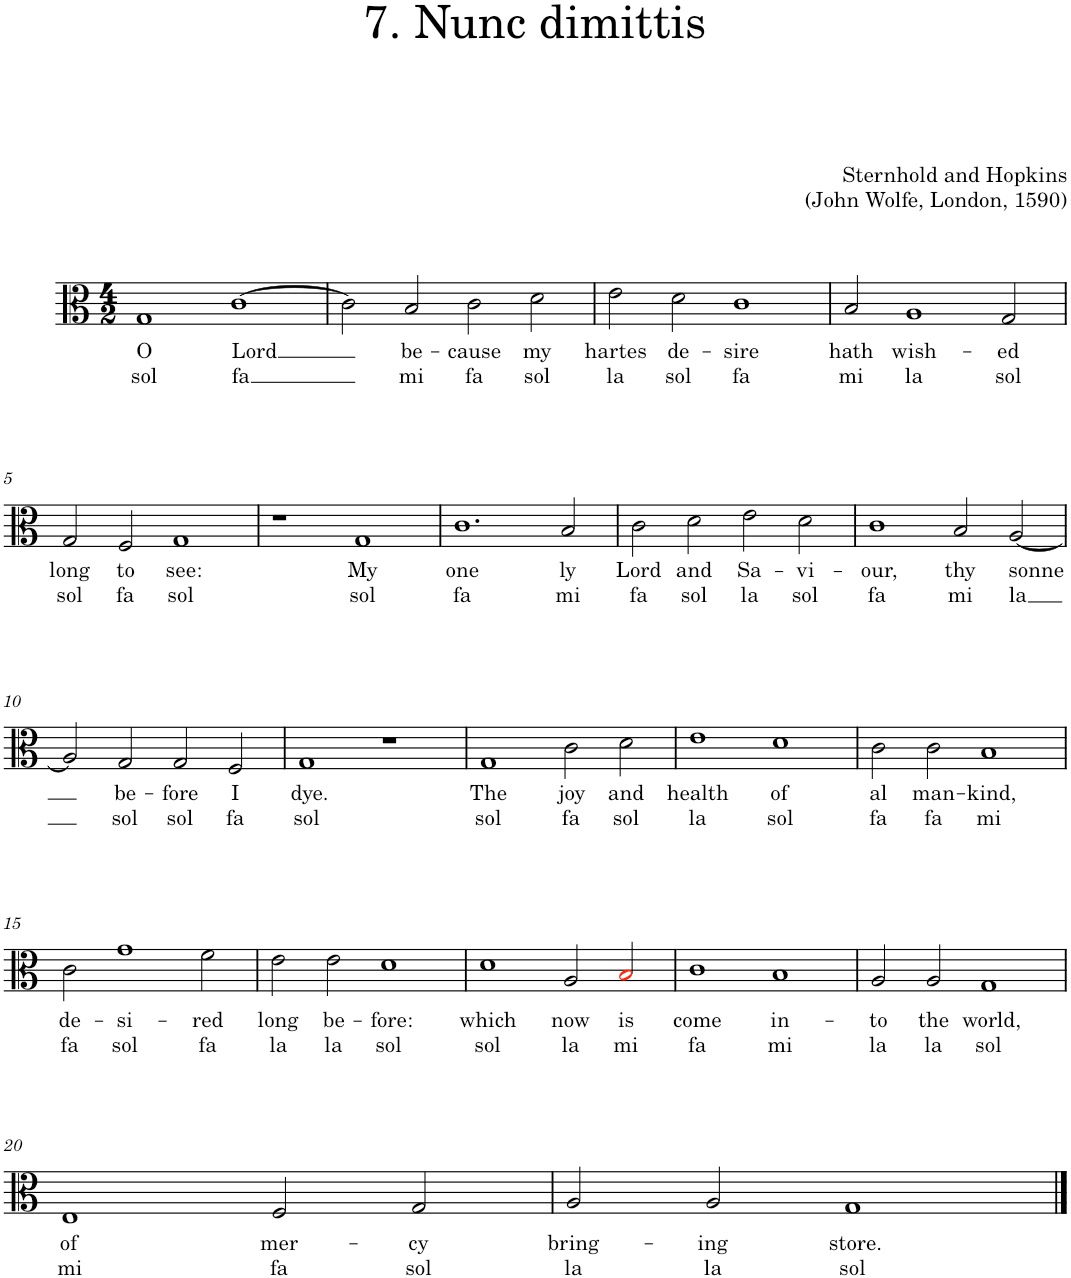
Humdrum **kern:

**kern	**text	**text
*part1	*part1	*part1
*staff1	*staff1	*staff1
*I"Voice	*	*
*I'Vo.	*	*
*clefC3	*	*
*k[]	*	*
*M4/2	*	*
=1	=1	=1
!	!LO:LY:b	!LO:LY:b
1G	O	sol
!	!LO:LY:b	!LO:LY:b
[1c	Lord	fa
=2	=2	=2
2c\]	.	.
!	!LO:LY:b	!LO:LY:b
2B/	be-	mi
!	!LO:LY:b	!LO:LY:b
2c\	-cause	fa
!	!LO:LY:b	!LO:LY:b
2d\	my	sol
=3	=3	=3
!	!LO:LY:b	!LO:LY:b
2e\	hartes	la
!	!LO:LY:b	!LO:LY:b
2d\	de-	sol
!	!LO:LY:b	!LO:LY:b
1c	-sire	fa
=4	=4	=4
!	!LO:LY:b	!LO:LY:b
2B/	hath	mi
!	!LO:LY:b	!LO:LY:b
1A	wish-	la
!	!LO:LY:b	!LO:LY:b
2G/	-ed	sol
!!LO:LB:g=z
=5	=5	=5
!	!LO:LY:b	!LO:LY:b
2G/	long	sol
!	!LO:LY:b	!LO:LY:b
2F/	to	fa
!	!LO:LY:b	!LO:LY:b
1G	see:	sol
=6	=6	=6
1r	.	.
!	!LO:LY:b	!LO:LY:b
1G	My	sol
=7	=7	=7
!	!LO:LY:b	!LO:LY:b
1.c	one	fa
!	!LO:LY:b	!LO:LY:b
2B/	-ly	mi
=8	=8	=8
!	!LO:LY:b	!LO:LY:b
2c\	Lord	fa
!	!LO:LY:b	!LO:LY:b
2d\	and	sol
!	!LO:LY:b	!LO:LY:b
2e\	Sa-	la
!	!LO:LY:b	!LO:LY:b
2d\	-vi-	sol
=9	=9	=9
!	!LO:LY:b	!LO:LY:b
1c	-our,	fa
!	!LO:LY:b	!LO:LY:b
2B/	thy	mi
!	!LO:LY:b	!LO:LY:b
[2A/	sonne	la
!!LO:LB:g=z
=10	=10	=10
2A/]	.	.
!	!LO:LY:b	!LO:LY:b
2G/	be-	sol
!	!LO:LY:b	!LO:LY:b
2G/	-fore	sol
!	!LO:LY:b	!LO:LY:b
2F/	I	fa
=11	=11	=11
!	!LO:LY:b	!LO:LY:b
1G	dye.	sol
1r	.	.
=12	=12	=12
!	!LO:LY:b	!LO:LY:b
1G	The	sol
!	!LO:LY:b	!LO:LY:b
2c\	joy	fa
!	!LO:LY:b	!LO:LY:b
2d\	and	sol
=13	=13	=13
!	!LO:LY:b	!LO:LY:b
1e	health	la
!	!LO:LY:b	!LO:LY:b
1d	of	sol
=14	=14	=14
!	!LO:LY:b	!LO:LY:b
2c\	al	fa
!	!LO:LY:b	!LO:LY:b
2c\	man-	fa
!	!LO:LY:b	!LO:LY:b
1B	-kind,	mi
!!LO:LB:g=z
=15	=15	=15
!	!LO:LY:b	!LO:LY:b
2c\	de-	fa
!	!LO:LY:b	!LO:LY:b
1g	-si-	sol
!	!LO:LY:b	!LO:LY:b
2f\	-red	fa
=16	=16	=16
!	!LO:LY:b	!LO:LY:b
2e\	long	la
!	!LO:LY:b	!LO:LY:b
2e\	be-	la
!	!LO:LY:b	!LO:LY:b
1d	-fore:	sol
=17	=17	=17
!	!LO:LY:b	!LO:LY:b
1d	which	sol
!	!LO:LY:b	!LO:LY:b
2A/	now	la
!	!LO:LY:b	!LO:LY:b
2Bi/	is	mi
=18	=18	=18
!	!LO:LY:b	!LO:LY:b
1c	come	fa
!	!LO:LY:b	!LO:LY:b
1B	in-	mi
=19	=19	=19
!	!LO:LY:b	!LO:LY:b
2A/	-to	la
!	!LO:LY:b	!LO:LY:b
2A/	the	la
!	!LO:LY:b	!LO:LY:b
1G	world,	sol
!!LO:LB:g=z
=20	=20	=20
!	!LO:LY:b	!LO:LY:b
1E	of	mi
!	!LO:LY:b	!LO:LY:b
2F/	mer-	fa
!	!LO:LY:b	!LO:LY:b
2G/	-cy	sol
=21	=21	=21
!	!LO:LY:b	!LO:LY:b
2A/	bring-	la
!	!LO:LY:b	!LO:LY:b
2A/	-ing	la
!	!LO:LY:b	!LO:LY:b
1G	store.	sol
==	==	==
*-	*-	*-
